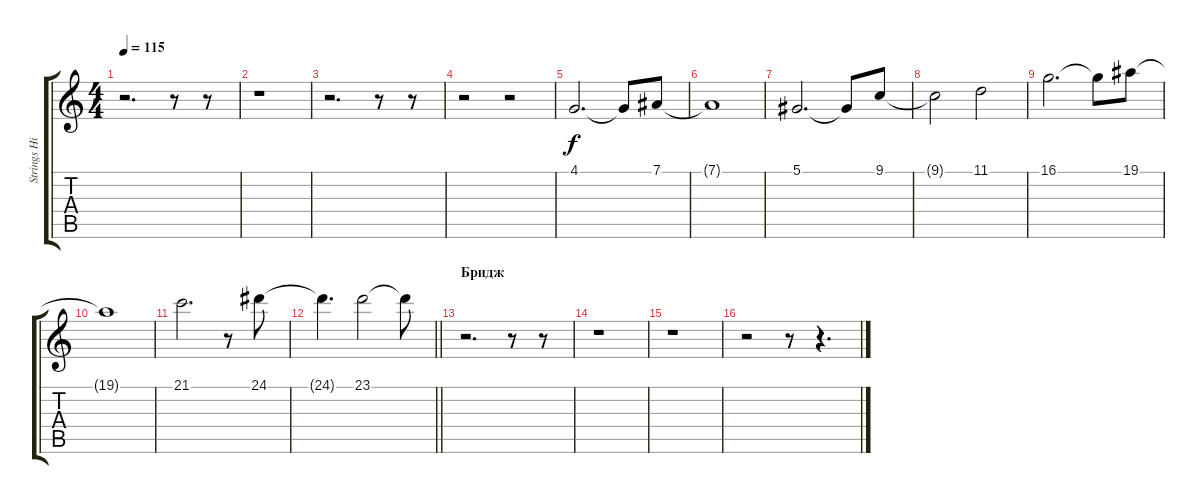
\track ("Strings High" "Strings Hi") {instrument stringensemble1}
\staff {score tabs}
\tuning (Eb4 Bb3 Gb3 Db3 Ab2 Eb2) {hide}
\ts (4 4)
\tempo 115
\clef g2
\ks c
r.2{d dy mf} r.8 r.8 |
r.1 |
r.2{d} r.8 r.8 |
r.2 r.2 |
4.1.2{d dy f} 4.1{t}.8 7.1.8 |
7.1{t}.1 |
5.1.2{d} 5.1{t}.8 9.1.8 |
9.1{t}.2 11.1.2 |
16.1.2{d} 16.1{t}.8 19.1.8 |
19.1{t}.1 |
21.1.2{d} r.8 24.1.8 |
\barLineRight lightlight
24.1{t}.4{d} 23.1.2 23.1{t}.8 |
\section ("" "Бридж")
r.2{d} r.8 r.8 |
r.1 |
r.1 |
r.2 r.8 r.4{d}
